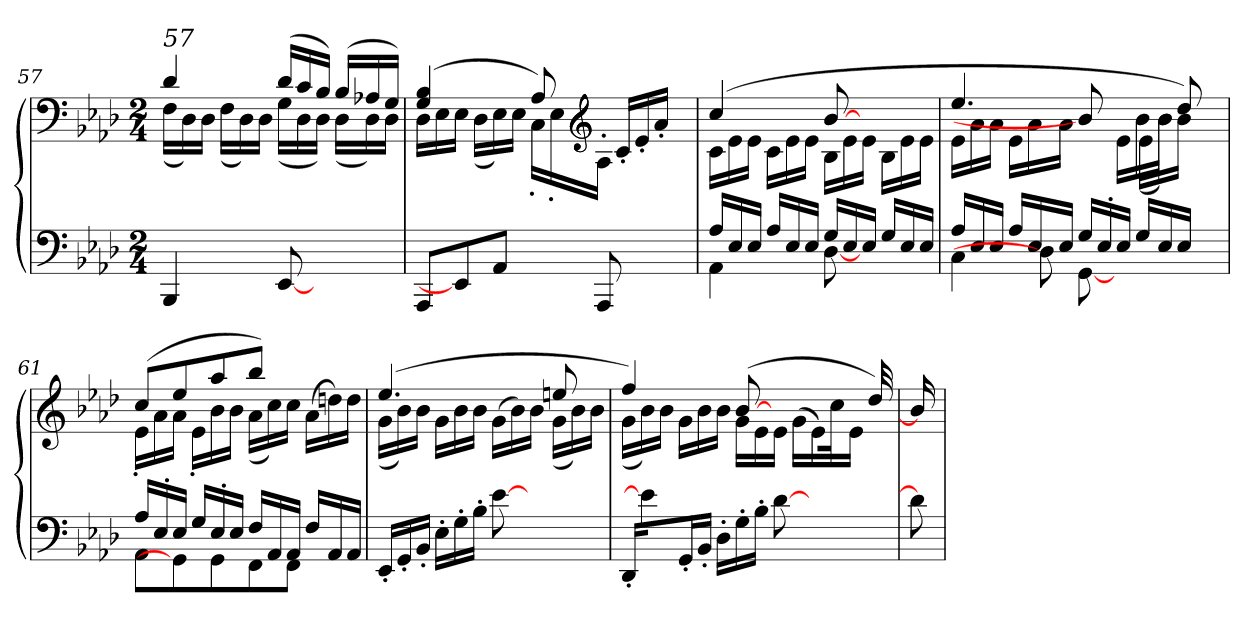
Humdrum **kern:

**kern	**kern
*part1	*part1
*staff2	*staff1
!!LO:PB:g=z
*clefF4	*clefF4
*k[b-e-a-d-]	*k[b-e-a-d-]
*M2/4	*M2/4
=57	=57
*	*^
!	!LO:TX:a:i:t=57	!
4BBB-/	4d-/	(<16F\LL
.	.	16D-\)
.	.	16D-\JJ
.	.	(<16F\LL
8ryy	8ryy	16D-\)
.	.	16D-\JJ
[8EE-/	(>16d-/LL	(<16G\LL
.	16c/	16D-\
8ryy	16B-/JJ)	16D-\JJ)
.	(>16B-/LL	(<16D-\LL
8ryy	16A-X/	16D-\)
.	16G/JJ)	16D-\JJ
=58	=58	=58
8AAA-/L	(>4G/ 4B-/	16D-\LL
.	.	16E-\
8EE-/]	.	16E-\JJ
.	.	(<16D-\LL
8AA-/J	8ryy	16E-\)
.	.	16E-\JJ
8ryy	8A-/)	16C'\LL
.	.	16E-'\
*	*clefG2	*
8AAA-/	16ryy	16A-'\JJ
.	16c'/LL	8ryy
4ryy	16e-'/	.
.	16a-'/JJ	8.ryy
.	8ryy	.
=59	=59	=59
*^	*	*
16A-/LL	4AA-\	(>4cc/	16c\LL
16E-/	.	.	16e-\
16E-/JJ	.	.	16e-\JJ
16A-/LL	.	.	16c\LL
16E-/	8ryy	8ryy	16e-\
16E-/JJ	.	.	16e-\JJ
16G/LL	[8D-\	[8b-/	16B-\LL
16E-/	.	.	16e-\
16E-/JJ	4ryy	8ryy	16e-\JJ
16G/LL	.	.	16B-\LL
16E-/	.	8ryy	16e-\
16E-/JJ	.	.	16e-\JJ
=60	=60	=60	=60
16A-/LL	4C\	4.ee-/	16e-\LL
16E-/	.	.	16a-\
16E-/JJ	.	.	16a-\JJ
16A-/LL	.	.	16e-\LL
16E-/	8D-\]	.	16a-\
16E-/JJ	.	.	16a-\JJ
16G/LL	[8GG\	8b-/]	8.ryy
16E-'/	.	.	.
16E-/JJ	8ryy	16e-\LL	.
16G/LL	.	16b-\	(<16e-\LL
16E-/	4ryy	16b-\JJ	16b-\)
16E-/JJ	.	8dd-/)	16b-\JJ
8ryy	.	.	8ryy
.	.	16ryy	.
!!LO:LB:g=z	!!
=61	=61	=61	=61
16A-/LL	8AA-\L	(>8cc/L	16e-'\LL
16E-'/	.	.	16a-\
16E-/JJ	8GG\]	8ee-/	16a-\JJ
16G/LL	.	.	16e-'\LL
16E-'/	8GG\	8aa-/	16b-\
16E-/JJ	.	.	16b-\JJ
16F/LL	8FF\	8bb-/J)	(<16a-\LL
16AA-/	.	.	16cc\)
16AA-/JJ	8FF\J	4ryy	16cc\JJ
16F/LL	.	.	(<16a-\LL
16AA-/	8ryy	.	16ddn\)
16AA-/JJ	.	.	16dd\JJ
*v	*v	*	*
=62	=62	=62
16EE-'/LL	(>4.ee-/	(<16g\LL
16GG'/	.	16b-\)
16BB-'/JJ	.	16b-\JJ
16E-'\LL	.	16g\LL
16G'\	.	16b-\
16B-'\JJ	.	16b-\JJ
[8e-\	(>16g\LL	8.ryy
.	16b-\)	.
8ryy	16b-\JJ	.
.	8een/	(<16g\LL
8ryy	.	16b-\)
.	16ryy	16b-\JJ
=63	=63	=63
16DD-'/LL	4ff/)	(<16g\LL
8e-\]	.	16b-\)
.	.	16b-\JJ
16GG'/	.	16g\LL
16BB-'/JJ	8ryy	16b-\
16D-'\LL	.	16b-\JJ
16G'\	(>[8b-/	16g\LL
16B-'\JJ	.	16e-\
[8d-\	16ryy	16e-\JJ
.	(>16g\LL	4ryy
8.ryy	16e-\)	.
.	32cc\K	.
.	16e-\JJ	.
.	32dd-/)	.
*	*v	*v
=64	=64
8d-\]	16b-/]
.	16ryy
=	=
*-	*-
